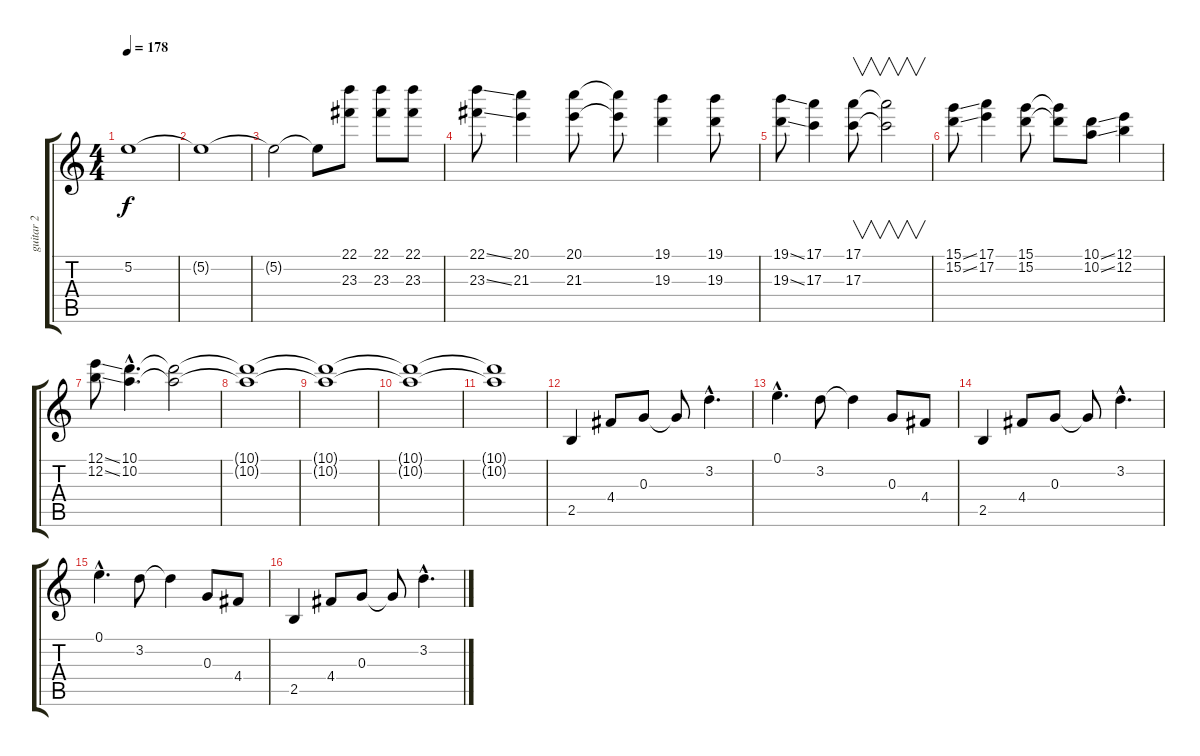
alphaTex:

\track ("guitar 2" "guitar 2") {instrument distortionguitar}
\staff {score tabs}
\tuning (E4 B3 G3 D3 A2 E2) {hide}
\ts (4 4)
\tempo 178
\clef g2
\ks c
5.2{t}.1{dy f} |
5.2{t}.1 |
5.2{t}.2 5.2{t}.8 (22.1 23.3).8 (22.1 23.3).8 (22.1 23.3).8 |
(22.1{ss} 23.3{ss}).8 (20.1 21.3).4 (20.1 21.3).8 (20.1{t} 21.3{t}).8 (19.1 19.3).4 (19.1 19.3).8 |
(19.1{ss} 19.3{ss}).8 (17.1 17.3).4 (17.1 17.3).8{v} (17.1{t} 17.3{t}).2{v} |
(15.1{ss} 15.2{ss}).8 (17.1 17.2).4 (15.1 15.2).8 (15.1{t} 15.2{t}).8 (10.1{ss} 10.2{ss}).8 (12.1 12.2).4 |
(12.1{ss} 12.2{ss}).8 (10.1{hac} 10.2{hac}).4{d} (10.1{t} 10.2{t}).2 |
(10.1{t} 10.2{t}).1 |
(10.1{t} 10.2{t}).1 |
(10.1{t} 10.2{t}).1 |
(10.1{t} 10.2{t}).1 |
2.5.4{volume 11} 4.4.8 0.3.8 0.3{t}.8 3.2{hac}.4{d} |
0.1{hac}.4{d} 3.2.8 3.2{t}.4 0.3.8 4.4.8 |
2.5.4 4.4.8 0.3.8 0.3{t}.8 3.2{hac}.4{d} |
0.1{hac}.4{d} 3.2.8 3.2{t}.4 0.3.8 4.4.8 |
2.5.4 4.4.8 0.3.8 0.3{t}.8 3.2{hac}.4{d}
